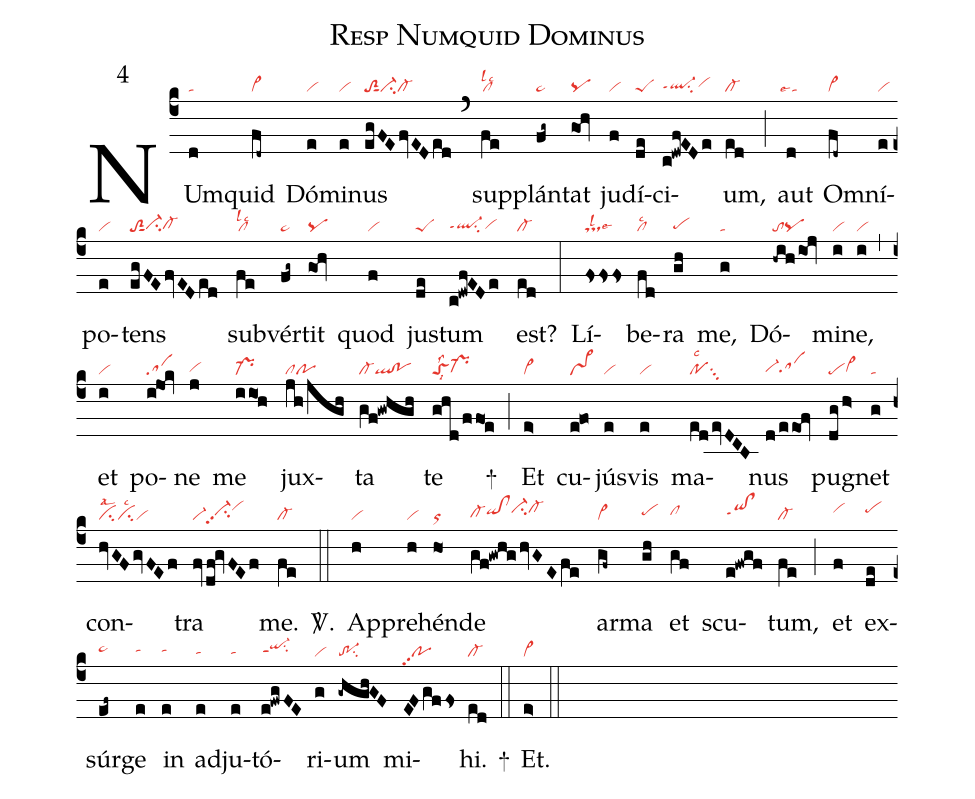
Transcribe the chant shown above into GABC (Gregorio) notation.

name: Resp Numquid Dominus;
mode:4;
nabc-lines:1;
%%
(c4)
NUm(d|ta)quid(fd~|vi>) Dó(e|vi)mi(e|vi)nus(egFEfvEDed|toS2sut1ci-cl-) (`)
sup(fe|cllsl2lsc2)plán(fg~|ta>)tat(gOh|pq) ju(f|vi)dí(de|peS)ci(c!dwf!EDe|ql-hgppt1su2vihh)um,(ed|cl-) (;)
aut(d|``talse1) O(fd~|vi>)mní(e|vi)po(e|vi)tens(egFEfvEDed|toS2sut1ci-hgcl-hg) sub(fe|cllsl2lsc2)vér(fg~|ta>)tit(gOh|pq) quod(f|vi) ju(de|peS)stum(c!dwf!EDe|ql-hgppt1su2vihg) est?(ed|cl-) (:)
Lí(fsfsfs|tslsl2lse3)be(fd|cllsc2)ra(gh|pehg) me,(g|ta) Dó(-hih/iOj|topq)mi(i|vi)ne,(i|vi) (,)
et(i|vi) po(ijOk|sa)ne(j|vihg) me(iio1h|pr-) jux(jh/jgh|clpo)ta(gf!gwhgh|cl-ql!po) te(ghd/ffo1e|toSlss2lsi8pr-hg) +(;)
Et(e>|vi>) cu(e!fo>|vs>)jús(e|vi)vis(e|vi) ma(ed/evDCB|posu3lsc2)nus(d/eeOf|vi-hgsahg) pu(dg/h>|pevi>hg)gnet(g|ta) con(hvGFgvFEf|cilsal2cilsc2vi)tra(fvdf!gvFEf|vi-vi-hhpp2su2vihj) me.(fe|cl-) <sp>V/</sp>.(::)
Ap(h|vi)pre(h|vi)hén(ho1|or)de(gf!gwhg/hvGEfe|cl-hgqihh!clhhci-hicl-hi) ar(gf~|vi>)ma(gh|pehh) et(gf|clhh) scu(e!fwgf|qihh!clhhppt1)tum,(fe|cl-) (;)
et(f|vihi) ex(de|pehi)súr(ef~|ta>hh)ge(e|tahh) in(e|tahh) ad(e|tahg)ju(e|tahg)tó(e!fwg/FE|qi-hippt1su2)ri(g|vi)um(-ghgh!GF|tr-1su2) mi(EFgffs|popp2)hi.(ed|cl-) +(::)
Et.(e>|vi>) (::)
